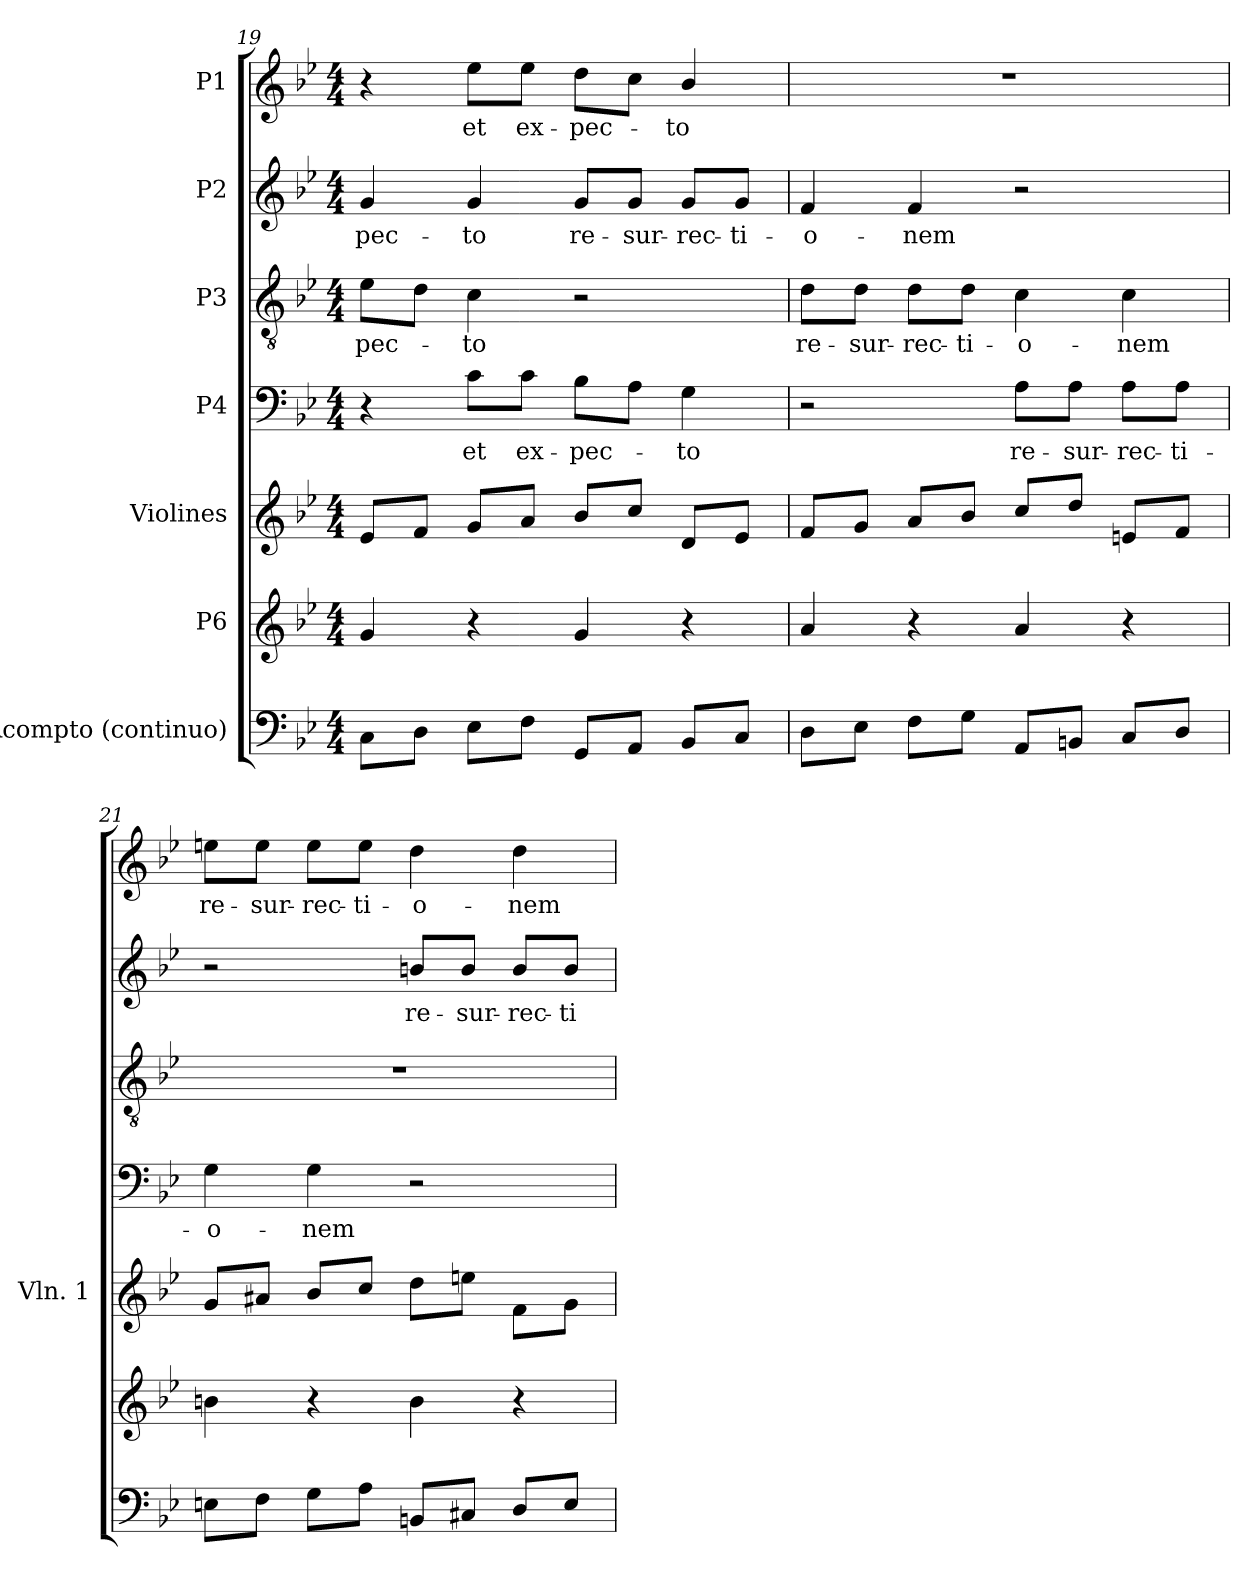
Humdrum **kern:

**kern	**kern	**kern	**kern	**text	**kern	**text	**kern	**text	**kern	**text
*part7	*part6	*part5	*part4	*part4	*part3	*part3	*part2	*part2	*part1	*part1
*staff7	*staff6	*staff5	*staff4	*staff4	*staff3	*staff3	*staff2	*staff2	*staff1	*staff1
*I"Acompto (continuo)	*I"P6	*I"Violines	*I"P4	*	*I"P3	*	*I"P2	*	*I"P1	*
*	*	*I'Vln. 1	*	*	*	*	*	*	*	*
*clefF4	*clefG2	*clefG2	*clefF4	*	*clefGv2	*	*clefG2	*	*clefG2	*
*	*	*	*	*	*ITrd7c12	*	*	*	*	*
*k[b-e-]	*k[b-e-]	*k[b-e-]	*k[b-e-]	*	*k[b-e-]	*	*k[b-e-]	*	*k[b-e-]	*
*B-:	*B-:	*B-:	*B-:	*	*B-:	*	*B-:	*	*B-:	*
*M4/4	*M4/4	*M4/4	*M4/4	*	*M4/4	*	*M4/4	*	*M4/4	*
=19	=19	=19	=19	=19	=19	=19	=19	=19	=19	=19
!	!	!	!	!	!	!LO:LY:b:color=#000000	!	!	!	!
!	!	!	!	!	!	!	!	!LO:LY:b:color=#000000	!	!
8Ci\L	4gi/	8e-i/L	4r	.	8E-i\L	-pec-	4gi/	-pec-	4r	.
8Di\J	.	8fi/J	.	.	8Di\J	.	.	.	.	.
!	!	!	!	!LO:LY:b:color=#000000	!	!	!	!	!	!
!	!	!	!	!	!	!LO:LY:b:color=#000000	!	!	!	!
!	!	!	!	!	!	!	!	!LO:LY:b:color=#000000	!	!
!	!	!	!	!	!	!	!	!	!	!LO:LY:b:color=#000000
8E-i\L	4r	8gi/L	8ci\L	et	4Ci\	-to	4gi/	-to	8ee-i\L	et
!	!	!	!	!LO:LY:b:color=#000000	!	!	!	!	!	!
!	!	!	!	!	!	!	!	!	!	!LO:LY:b:color=#000000
8Fi\J	.	8ai/J	8ci\J	ex-	.	.	.	.	8ee-i\J	ex-
!	!	!	!	!LO:LY:b:color=#000000	!	!	!	!	!	!
!	!	!	!	!	!	!	!	!LO:LY:b:color=#000000	!	!
!	!	!	!	!	!	!	!	!	!	!LO:LY:b:color=#000000
8GGi/L	4gi/	8b-i/L	8B-i\L	-pec-	2r	.	8gi/L	re-	8ddi\L	-pec-
!	!	!	!	!	!	!	!	!LO:LY:b:color=#000000	!	!
8AAi/J	.	8cci/J	8Ai\J	.	.	.	8gi/J	-sur-	8cci\J	.
!	!	!	!	!LO:LY:b:color=#000000	!	!	!	!	!	!
!	!	!	!	!	!	!	!	!LO:LY:b:color=#000000	!	!
!	!	!	!	!	!	!	!	!	!	!LO:LY:b:color=#000000
8BB-i/L	4r	8di/L	4Gi\	-to	.	.	8gi/L	-rec-	4b-i/	-to
!	!	!	!	!	!	!	!	!LO:LY:b:color=#000000	!	!
8Ci/J	.	8e-i/J	.	.	.	.	8gi/J	-ti-	.	.
!!LO:LB:g=z
=20	=20	=20	=20	=20	=20	=20	=20	=20	=20	=20
!	!	!	!	!	!	!LO:LY:b:color=#000000	!	!	!	!
!	!	!	!	!	!	!	!	!LO:LY:b:color=#000000	!	!
8Di\L	4ai/	8fi/L	2r	.	8Di\L	re-	4fi/	-o-	1r	.
!	!	!	!	!	!	!LO:LY:b:color=#000000	!	!	!	!
8E-i\J	.	8gi/J	.	.	8Di\J	-sur-	.	.	.	.
!	!	!	!	!	!	!LO:LY:b:color=#000000	!	!	!	!
!	!	!	!	!	!	!	!	!LO:LY:b:color=#000000	!	!
8Fi\L	4r	8ai/L	.	.	8Di\L	-rec-	4fi/	-nem	.	.
!	!	!	!	!	!	!LO:LY:b:color=#000000	!	!	!	!
8Gi\J	.	8b-i/J	.	.	8Di\J	-ti-	.	.	.	.
!	!	!	!	!LO:LY:b:color=#000000	!	!	!	!	!	!
!	!	!	!	!	!	!LO:LY:b:color=#000000	!	!	!	!
8AAi/L	4ai/	8cci/L	8Ai\L	re-	4Ci\	-o-	2r	.	.	.
!	!	!	!	!LO:LY:b:color=#000000	!	!	!	!	!	!
8BBni/J	.	8ddi/J	8Ai\J	-sur-	.	.	.	.	.	.
!	!	!	!	!LO:LY:b:color=#000000	!	!	!	!	!	!
!	!	!	!	!	!	!LO:LY:b:color=#000000	!	!	!	!
8Ci/L	4r	8eni/L	8Ai\L	-rec-	4Ci\	-nem	.	.	.	.
!	!	!	!	!LO:LY:b:color=#000000	!	!	!	!	!	!
8Di/J	.	8fi/J	8Ai\J	-ti-	.	.	.	.	.	.
=21	=21	=21	=21	=21	=21	=21	=21	=21	=21	=21
!	!	!	!	!LO:LY:b:color=#000000	!	!	!	!	!	!
!	!	!	!	!	!	!	!	!	!	!LO:LY:b:color=#000000
8Eni\L	4bni\	8gi/L	4Gi\	-o-	1r	.	2r	.	8eeni\L	re-
!	!	!	!	!	!	!	!	!	!	!LO:LY:b:color=#000000
8Fi\J	.	8a#Xi/J	.	.	.	.	.	.	8eei\J	-sur-
!	!	!	!	!LO:LY:b:color=#000000	!	!	!	!	!	!
!	!	!	!	!	!	!	!	!	!	!LO:LY:b:color=#000000
8Gi\L	4r	8b-i/L	4Gi\	-nem	.	.	.	.	8eei\L	-rec-
!	!	!	!	!	!	!	!	!	!	!LO:LY:b:color=#000000
8Ai\J	.	8cci/J	.	.	.	.	.	.	8eei\J	-ti-
!	!	!	!	!	!	!	!	!LO:LY:b:color=#000000	!	!
!	!	!	!	!	!	!	!	!	!	!LO:LY:b:color=#000000
8BBni/L	4bi\	8ddi\L	2r	.	.	.	8bni/L	re-	4ddi\	-o-
!	!	!	!	!	!	!	!	!LO:LY:b:color=#000000	!	!
8C#Xi/J	.	8eeni\J	.	.	.	.	8bi/J	-sur-	.	.
!	!	!	!	!	!	!	!	!LO:LY:b:color=#000000	!	!
!	!	!	!	!	!	!	!	!	!	!LO:LY:b:color=#000000
8Di/L	4r	8fi\L	.	.	.	.	8bi/L	-rec-	4ddi\	-nem
!	!	!	!	!	!	!	!	!LO:LY:b:color=#000000	!	!
8Ei/J	.	8gi\J	.	.	.	.	8bi/J	-ti-	.	.
=	=	=	=	=	=	=	=	=	=	=
*-	*-	*-	*-	*-	*-	*-	*-	*-	*-	*-
